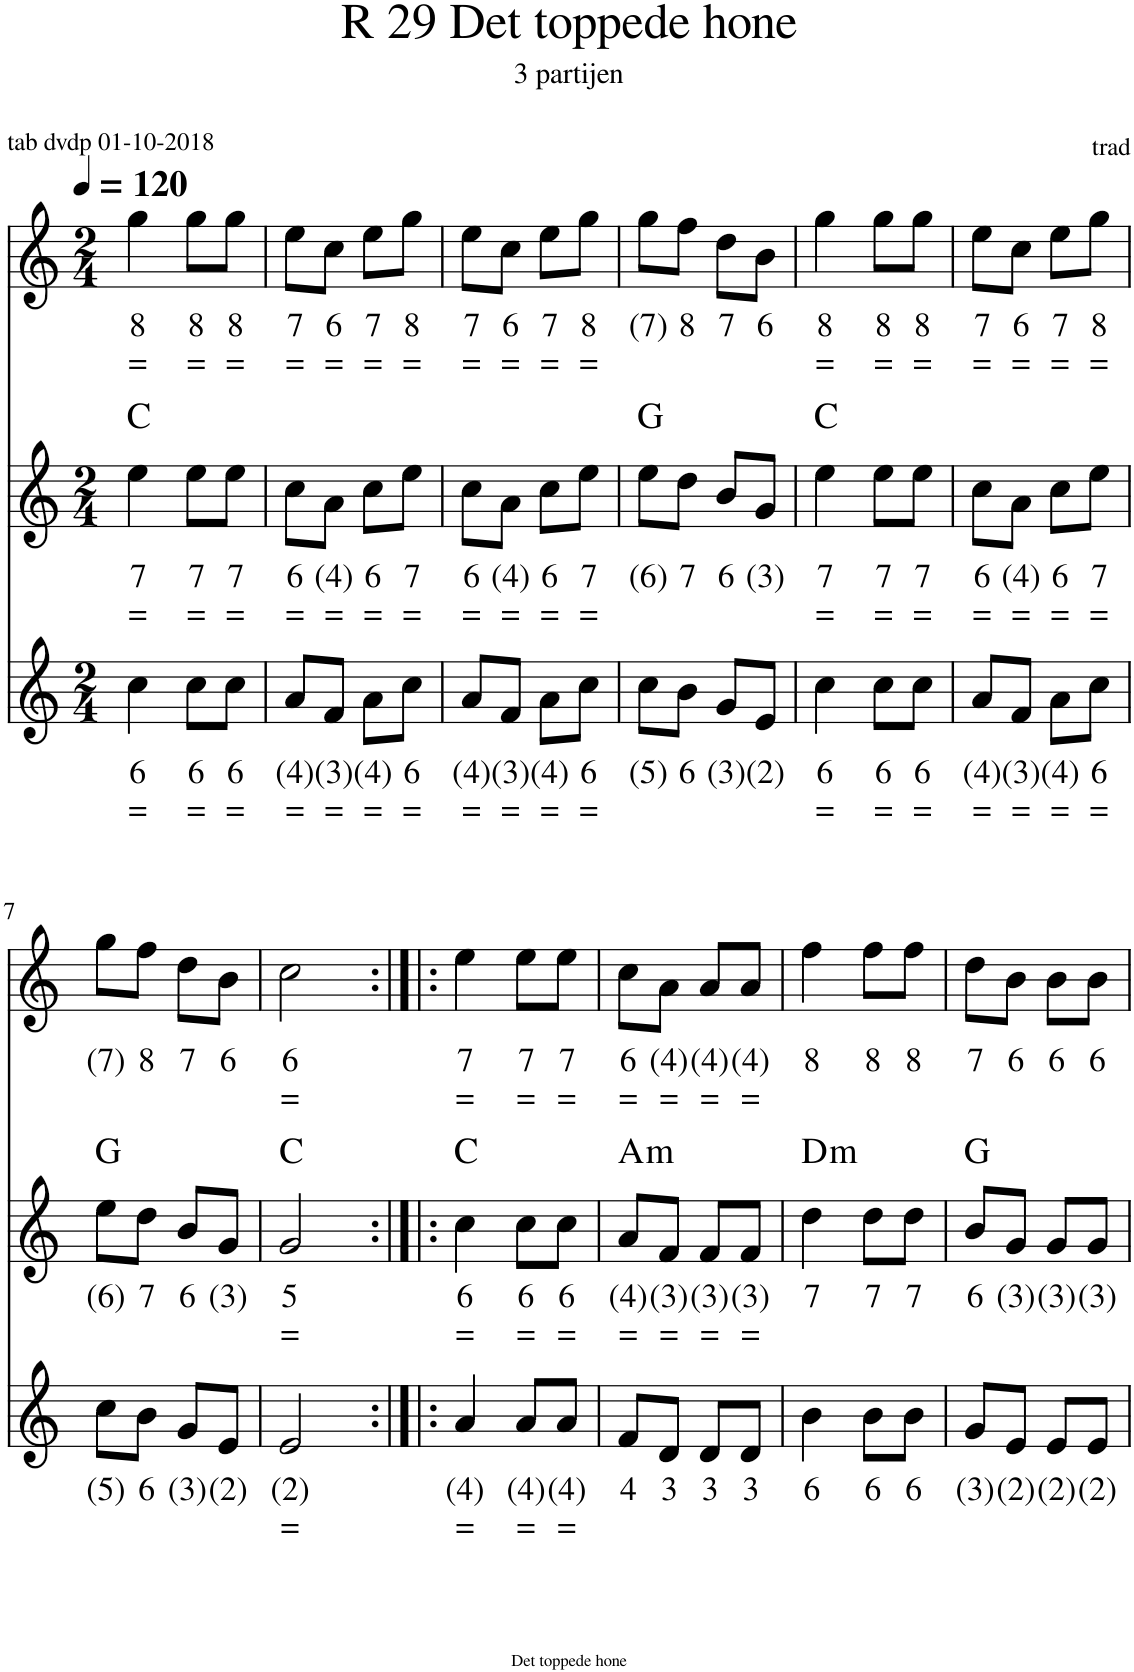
**kern	**text	**text	**kern	**text	**text	**harte	**kern	**text	**text
*part3	*part3	*part3	*part2	*part2	*part2	*part2	*part1	*part1	*part1
*staff3	*staff3	*staff3	*staff2	*staff2	*staff2	*	*staff1	*staff1	*staff1
*I"Viool	*	*	*I"Viool	*	*	*	*I"Viool	*	*
*clefG2	*	*	*clefG2	*	*	*	*clefG2	*	*
*k[]	*	*	*k[]	*	*	*	*k[]	*	*
*M2/4	*	*	*M2/4	*	*	*	*M2/4	*	*
*MM120	*	*	*MM120	*	*	*	*MM120	*	*
=1	=1	=1	=1	=1	=1	=1	=1	=1	=1
!	!LO:LY:b	!LO:LY:b	!	!LO:LY:b	!LO:LY:b	!	!	!LO:LY:b	!LO:LY:b
4cc\	6	=	4ee\	7	=	C:maj	4gg\	8	=
!	!LO:LY:b	!LO:LY:b	!	!LO:LY:b	!LO:LY:b	!	!	!LO:LY:b	!LO:LY:b
8cc\L	6	=	8ee\L	7	=	.	8gg\L	8	=
!	!LO:LY:b	!LO:LY:b	!	!LO:LY:b	!LO:LY:b	!	!	!LO:LY:b	!LO:LY:b
8cc\J	6	=	8ee\J	7	=	.	8gg\J	8	=
=2	=2	=2	=2	=2	=2	=2	=2	=2	=2
!	!LO:LY:b	!LO:LY:b	!	!LO:LY:b	!LO:LY:b	!	!	!LO:LY:b	!LO:LY:b
8a/L	(4)	=	8cc\L	6	=	.	8ee\L	7	=
!	!LO:LY:b	!LO:LY:b	!	!LO:LY:b	!LO:LY:b	!	!	!LO:LY:b	!LO:LY:b
8f/J	(3)	=	8a\J	(4)	=	.	8cc\J	6	=
!	!LO:LY:b	!LO:LY:b	!	!LO:LY:b	!LO:LY:b	!	!	!LO:LY:b	!LO:LY:b
8a\L	(4)	=	8cc\L	6	=	.	8ee\L	7	=
!	!LO:LY:b	!LO:LY:b	!	!LO:LY:b	!LO:LY:b	!	!	!LO:LY:b	!LO:LY:b
8cc\J	6	=	8ee\J	7	=	.	8gg\J	8	=
=3	=3	=3	=3	=3	=3	=3	=3	=3	=3
!	!LO:LY:b	!LO:LY:b	!	!LO:LY:b	!LO:LY:b	!	!	!LO:LY:b	!LO:LY:b
8a/L	(4)	=	8cc\L	6	=	.	8ee\L	7	=
!	!LO:LY:b	!LO:LY:b	!	!LO:LY:b	!LO:LY:b	!	!	!LO:LY:b	!LO:LY:b
8f/J	(3)	=	8a\J	(4)	=	.	8cc\J	6	=
!	!LO:LY:b	!LO:LY:b	!	!LO:LY:b	!LO:LY:b	!	!	!LO:LY:b	!LO:LY:b
8a\L	(4)	=	8cc\L	6	=	.	8ee\L	7	=
!	!LO:LY:b	!LO:LY:b	!	!LO:LY:b	!LO:LY:b	!	!	!LO:LY:b	!LO:LY:b
8cc\J	6	=	8ee\J	7	=	.	8gg\J	8	=
=4	=4	=4	=4	=4	=4	=4	=4	=4	=4
!	!LO:LY:b	!	!	!LO:LY:b	!	!	!	!LO:LY:b	!
8cc\L	(5)	.	8ee\L	(6)	.	G:maj	8gg\L	(7)	.
!	!LO:LY:b	!	!	!LO:LY:b	!	!	!	!LO:LY:b	!
8b\J	6	.	8dd\J	7	.	.	8ff\J	8	.
!	!LO:LY:b	!	!	!LO:LY:b	!	!	!	!LO:LY:b	!
8g/L	(3)	.	8b/L	6	.	.	8dd\L	7	.
!	!LO:LY:b	!	!	!LO:LY:b	!	!	!	!LO:LY:b	!
8e/J	(2)	.	8g/J	(3)	.	.	8b\J	6	.
=5	=5	=5	=5	=5	=5	=5	=5	=5	=5
!	!LO:LY:b	!LO:LY:b	!	!LO:LY:b	!LO:LY:b	!	!	!LO:LY:b	!LO:LY:b
4cc\	6	=	4ee\	7	=	C:maj	4gg\	8	=
!	!LO:LY:b	!LO:LY:b	!	!LO:LY:b	!LO:LY:b	!	!	!LO:LY:b	!LO:LY:b
8cc\L	6	=	8ee\L	7	=	.	8gg\L	8	=
!	!LO:LY:b	!LO:LY:b	!	!LO:LY:b	!LO:LY:b	!	!	!LO:LY:b	!LO:LY:b
8cc\J	6	=	8ee\J	7	=	.	8gg\J	8	=
=6	=6	=6	=6	=6	=6	=6	=6	=6	=6
!	!LO:LY:b	!LO:LY:b	!	!LO:LY:b	!LO:LY:b	!	!	!LO:LY:b	!LO:LY:b
8a/L	(4)	=	8cc\L	6	=	.	8ee\L	7	=
!	!LO:LY:b	!LO:LY:b	!	!LO:LY:b	!LO:LY:b	!	!	!LO:LY:b	!LO:LY:b
8f/J	(3)	=	8a\J	(4)	=	.	8cc\J	6	=
!	!LO:LY:b	!LO:LY:b	!	!LO:LY:b	!LO:LY:b	!	!	!LO:LY:b	!LO:LY:b
8a\L	(4)	=	8cc\L	6	=	.	8ee\L	7	=
!	!LO:LY:b	!LO:LY:b	!	!LO:LY:b	!LO:LY:b	!	!	!LO:LY:b	!LO:LY:b
8cc\J	6	=	8ee\J	7	=	.	8gg\J	8	=
!!LO:LB:g=z
=7	=7	=7	=7	=7	=7	=7	=7	=7	=7
!	!LO:LY:b	!	!	!LO:LY:b	!	!	!	!LO:LY:b	!
8cc\L	(5)	.	8ee\L	(6)	.	G:maj	8gg\L	(7)	.
!	!LO:LY:b	!	!	!LO:LY:b	!	!	!	!LO:LY:b	!
8b\J	6	.	8dd\J	7	.	.	8ff\J	8	.
!	!LO:LY:b	!	!	!LO:LY:b	!	!	!	!LO:LY:b	!
8g/L	(3)	.	8b/L	6	.	.	8dd\L	7	.
!	!LO:LY:b	!	!	!LO:LY:b	!	!	!	!LO:LY:b	!
8e/J	(2)	.	8g/J	(3)	.	.	8b\J	6	.
=8	=8	=8	=8	=8	=8	=8	=8	=8	=8
!	!LO:LY:b	!LO:LY:b	!	!LO:LY:b	!LO:LY:b	!	!	!LO:LY:b	!LO:LY:b
2e/	(2)	=	2g/	5	=	C:maj	2cc\	6	=
=9:|!|:	=9:|!|:	=9:|!|:	=9:|!|:	=9:|!|:	=9:|!|:	=9:|!|:	=9:|!|:	=9:|!|:	=9:|!|:
!	!LO:LY:b	!LO:LY:b	!	!LO:LY:b	!LO:LY:b	!	!	!LO:LY:b	!LO:LY:b
4a/	(4)	=	4cc\	6	=	C:maj	4ee\	7	=
!	!LO:LY:b	!LO:LY:b	!	!LO:LY:b	!LO:LY:b	!	!	!LO:LY:b	!LO:LY:b
8a/L	(4)	=	8cc\L	6	=	.	8ee\L	7	=
!	!LO:LY:b	!LO:LY:b	!	!LO:LY:b	!LO:LY:b	!	!	!LO:LY:b	!LO:LY:b
8a/J	(4)	=	8cc\J	6	=	.	8ee\J	7	=
=10	=10	=10	=10	=10	=10	=10	=10	=10	=10
!	!LO:LY:b	!	!	!LO:LY:b	!LO:LY:b	!LO:H:kt=m	!	!LO:LY:b	!LO:LY:b
8f/L	4	.	8a/L	(4)	=	A:min	8cc\L	6	=
!	!LO:LY:b	!	!	!LO:LY:b	!LO:LY:b	!	!	!LO:LY:b	!LO:LY:b
8d/J	3	.	8f/J	(3)	=	.	8a\J	(4)	=
!	!LO:LY:b	!	!	!LO:LY:b	!LO:LY:b	!	!	!LO:LY:b	!LO:LY:b
8d/L	3	.	8f/L	(3)	=	.	8a/L	(4)	=
!	!LO:LY:b	!	!	!LO:LY:b	!LO:LY:b	!	!	!LO:LY:b	!LO:LY:b
8d/J	3	.	8f/J	(3)	=	.	8a/J	(4)	=
=11	=11	=11	=11	=11	=11	=11	=11	=11	=11
!	!LO:LY:b	!	!	!LO:LY:b	!	!LO:H:kt=m	!	!LO:LY:b	!
4b\	6	.	4dd\	7	.	D:min	4ff\	8	.
!	!LO:LY:b	!	!	!LO:LY:b	!	!	!	!LO:LY:b	!
8b\L	6	.	8dd\L	7	.	.	8ff\L	8	.
!	!LO:LY:b	!	!	!LO:LY:b	!	!	!	!LO:LY:b	!
8b\J	6	.	8dd\J	7	.	.	8ff\J	8	.
=12	=12	=12	=12	=12	=12	=12	=12	=12	=12
!	!LO:LY:b	!	!	!LO:LY:b	!	!	!	!LO:LY:b	!
8g/L	(3)	.	8b/L	6	.	G:maj	8dd\L	7	.
!	!LO:LY:b	!	!	!LO:LY:b	!	!	!	!LO:LY:b	!
8e/J	(2)	.	8g/J	(3)	.	.	8b\J	6	.
!	!LO:LY:b	!	!	!LO:LY:b	!	!	!	!LO:LY:b	!
8e/L	(2)	.	8g/L	(3)	.	.	8b\L	6	.
!	!LO:LY:b	!	!	!LO:LY:b	!	!	!	!LO:LY:b	!
8e/J	(2)	.	8g/J	(3)	.	.	8b\J	6	.
=	=	=	=	=	=	=	=	=	=
*-	*-	*-	*-	*-	*-	*-	*-	*-	*-
